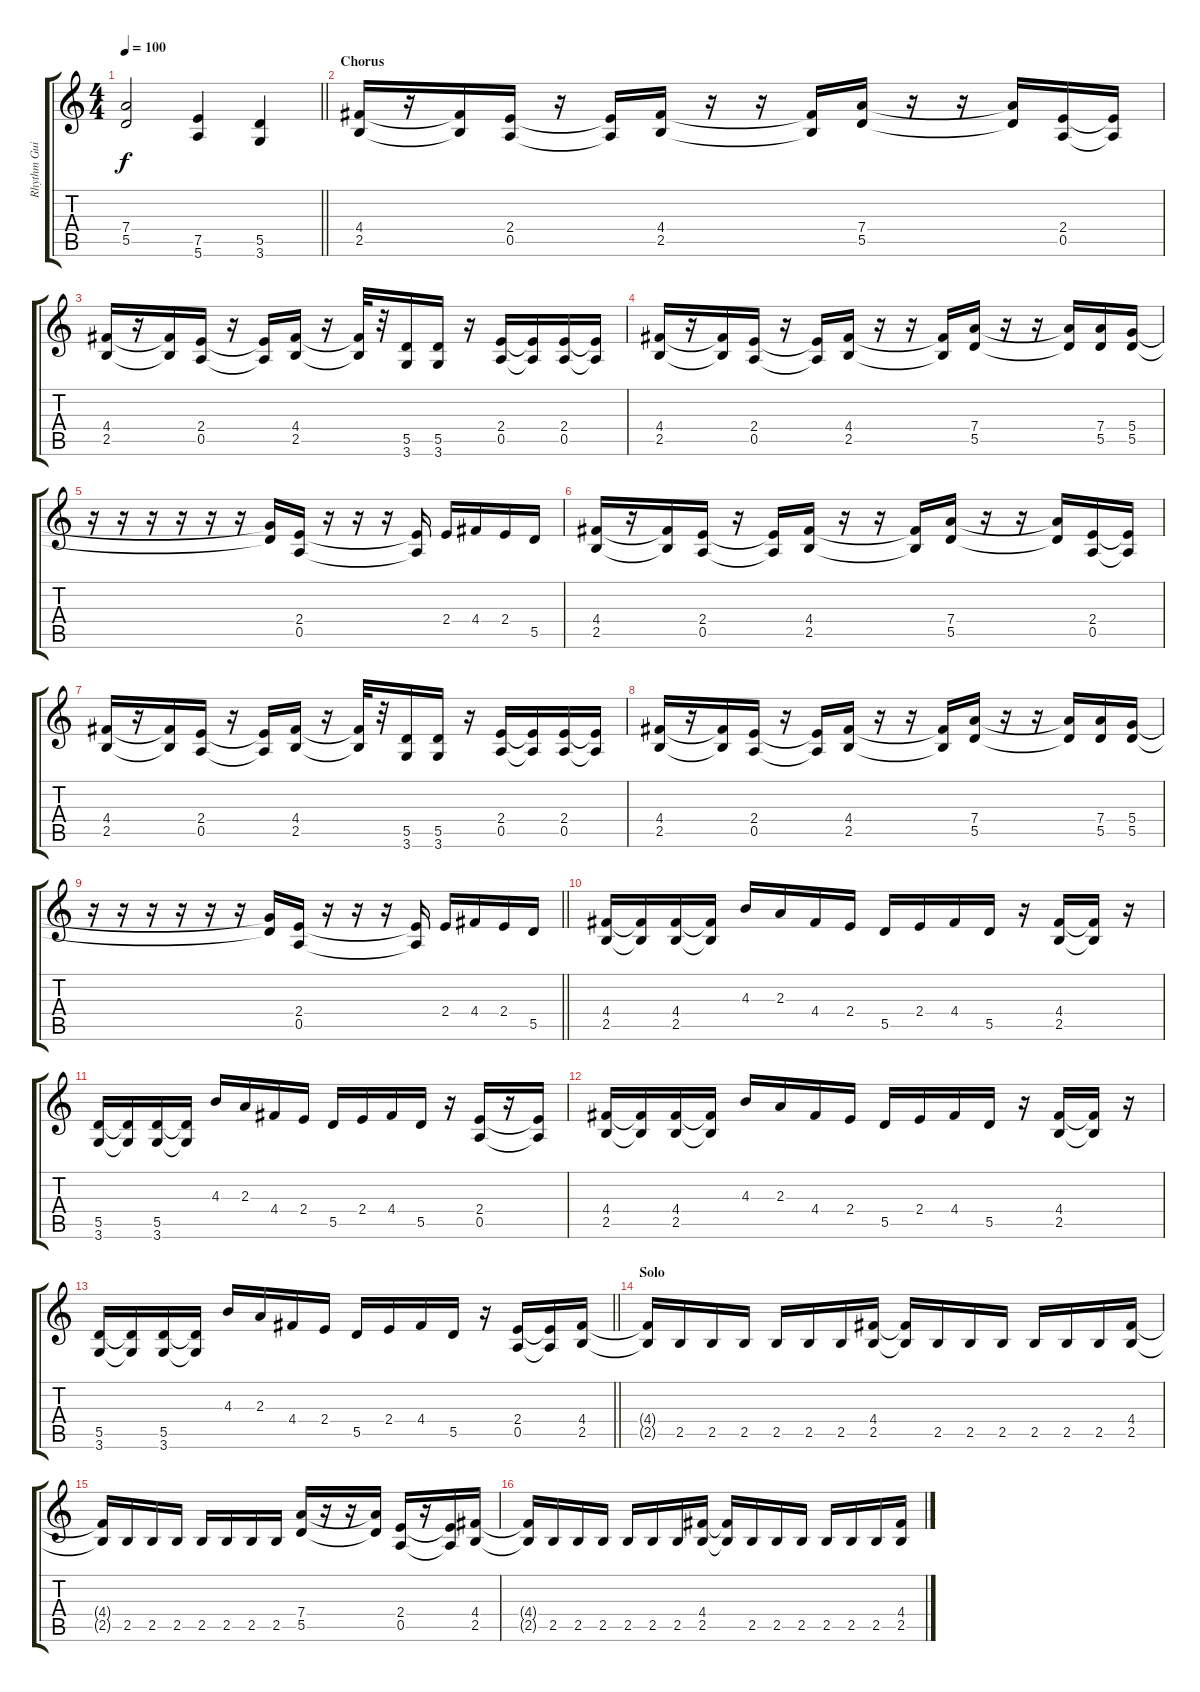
\track ("Rhythm Guitar" "Rhythm Gui") {instrument distortionguitar}
\staff {score tabs}
\tuning (E4 B3 G3 D3 A2 E2) {hide}
\ts (4 4)
\tempo 100
\clef g2
\barLineRight lightlight
\ks c
(7.4 5.5).2{dy f} (7.5 5.6).4 (5.5 3.6).4 |
\section ("" "Chorus")
(4.4 2.5).16 r.16 (4.4{t} 2.5{t}).16 (2.4 0.5).16 r.16 (2.4{t} 0.5{t}).16 (4.4 2.5).16 r.16 r.16 (4.4{t} 2.5{t}).16 (7.4 5.5).16 r.16 r.16 (7.4{t} 5.5{t}).16 (2.4 0.5).16 (2.4{t} 0.5{t}).16 |
(4.4 2.5).16 r.16 (4.4{t} 2.5{t}).16 (2.4 0.5).16 r.16 (2.4{t} 0.5{t}).16 (4.4 2.5).16 r.16 (4.4{t} 2.5{t}).32 r.32 (5.5 3.6).16 (5.5 3.6).16 r.16 (2.4 0.5).16 (2.4{t} 0.5{t}).16 (2.4 0.5).16 (2.4{t} 0.5{t}).16 |
(4.4 2.5).16 r.16 (4.4{t} 2.5{t}).16 (2.4 0.5).16 r.16 (2.4{t} 0.5{t}).16 (4.4 2.5).16 r.16 r.16 (4.4{t} 2.5{t}).16 (7.4 5.5).16 r.16 r.16 (7.4{t} 5.5{t}).16 (7.4 5.5).16 (5.4 5.5).16 |
r.16 r.16 r.16 r.16 r.16 r.16 (5.4{t} 5.5{t}).16 (2.4 0.5).16 r.16 r.16 r.16 (2.4{t} 0.5{t}).16 2.4.16 4.4.16 2.4.16 5.5.16 |
(4.4 2.5).16 r.16 (4.4{t} 2.5{t}).16 (2.4 0.5).16 r.16 (2.4{t} 0.5{t}).16 (4.4 2.5).16 r.16 r.16 (4.4{t} 2.5{t}).16 (7.4 5.5).16 r.16 r.16 (7.4{t} 5.5{t}).16 (2.4 0.5).16 (2.4{t} 0.5{t}).16 |
(4.4 2.5).16 r.16 (4.4{t} 2.5{t}).16 (2.4 0.5).16 r.16 (2.4{t} 0.5{t}).16 (4.4 2.5).16 r.16 (4.4{t} 2.5{t}).32 r.32 (5.5 3.6).16 (5.5 3.6).16 r.16 (2.4 0.5).16 (2.4{t} 0.5{t}).16 (2.4 0.5).16 (2.4{t} 0.5{t}).16 |
(4.4 2.5).16 r.16 (4.4{t} 2.5{t}).16 (2.4 0.5).16 r.16 (2.4{t} 0.5{t}).16 (4.4 2.5).16 r.16 r.16 (4.4{t} 2.5{t}).16 (7.4 5.5).16 r.16 r.16 (7.4{t} 5.5{t}).16 (7.4 5.5).16 (5.4 5.5).16 |
\barLineRight lightlight
r.16 r.16 r.16 r.16 r.16 r.16 (5.4{t} 5.5{t}).16 (2.4 0.5).16 r.16 r.16 r.16 (2.4{t} 0.5{t}).16 2.4.16 4.4.16 2.4.16 5.5.16 |
(4.4 2.5).16 (4.4{t} 2.5{t}).16 (4.4 2.5).16 (4.4{t} 2.5{t}).16 4.3.16 2.3.16 4.4.16 2.4.16 5.5.16 2.4.16 4.4.16 5.5.16 r.16 (4.4 2.5).16 (4.4{t} 2.5{t}).16 r.16 |
(5.5 3.6).16 (5.5{t} 3.6{t}).16 (5.5 3.6).16 (5.5{t} 3.6{t}).16 4.3.16 2.3.16 4.4.16 2.4.16 5.5.16 2.4.16 4.4.16 5.5.16 r.16 (2.4 0.5).16 r.16 (2.4{t} 0.5{t}).16 |
(4.4 2.5).16 (4.4{t} 2.5{t}).16 (4.4 2.5).16 (4.4{t} 2.5{t}).16 4.3.16 2.3.16 4.4.16 2.4.16 5.5.16 2.4.16 4.4.16 5.5.16 r.16 (4.4 2.5).16 (4.4{t} 2.5{t}).16 r.16 |
\barLineRight lightlight
(5.5 3.6).16 (5.5{t} 3.6{t}).16 (5.5 3.6).16 (5.5{t} 3.6{t}).16 4.3.16 2.3.16 4.4.16 2.4.16 5.5.16 2.4.16 4.4.16 5.5.16 r.16 (2.4 0.5).16 (2.4{t} 0.5{t}).16 (4.4 2.5).16 |
\section ("" "Solo")
(4.4{t} 2.5{t}).16 2.5.16 2.5.16 2.5.16 2.5.16 2.5.16 2.5.16 (4.4 2.5).16 (4.4{t} 2.5{t}).16 2.5.16 2.5.16 2.5.16 2.5.16 2.5.16 2.5.16 (4.4 2.5).16 |
(4.4{t} 2.5{t}).16 2.5.16 2.5.16 2.5.16 2.5.16 2.5.16 2.5.16 2.5.16 (7.4 5.5).16 r.16 r.16 (7.4{t} 5.5{t}).16 (2.4 0.5).16 r.16 (2.4{t} 0.5{t}).16 (4.4 2.5).16 |
(4.4{t} 2.5{t}).16 2.5.16 2.5.16 2.5.16 2.5.16 2.5.16 2.5.16 (4.4 2.5).16 (4.4{t} 2.5{t}).16 2.5.16 2.5.16 2.5.16 2.5.16 2.5.16 2.5.16 (4.4 2.5).16
